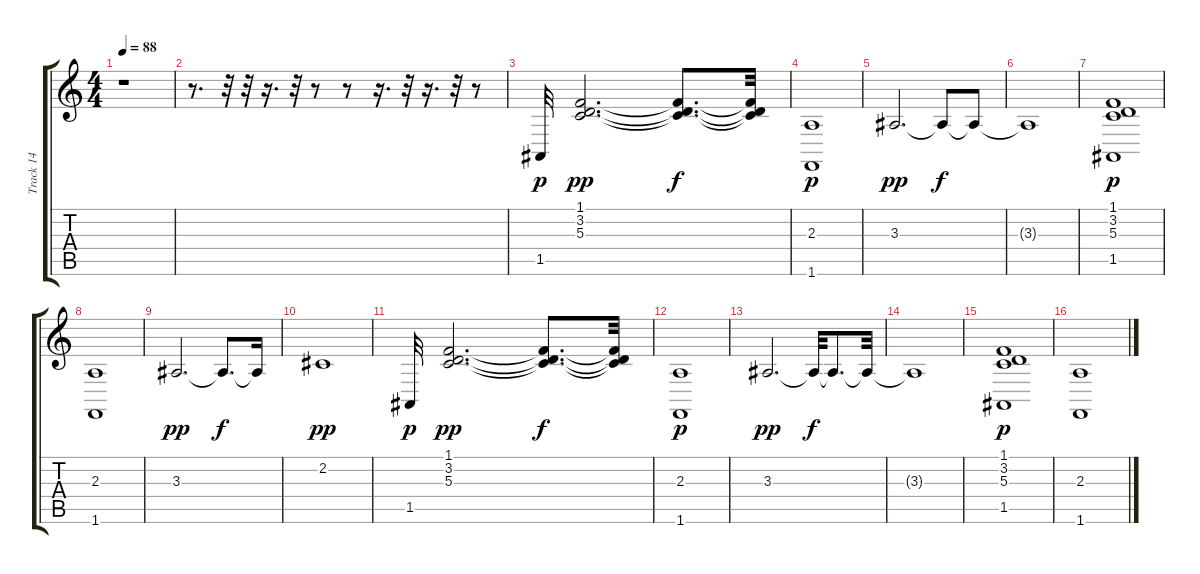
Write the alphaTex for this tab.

\track ("Track 14" "Track 14") {instrument synthstrings1}
\staff {score tabs}
\tuning (E4 B3 G3 D3 A2 E2) {hide}
\ts (4 4)
\tempo 88
\clef g2
\ks c
r.1{dy mp} |
r.8{d} r.32 r.32 r.16{d} r.32 r.8 r.8 r.16{d} r.32 r.16{d} r.32 r.8 |
1.5.32{dy p} (1.1 3.2 5.3).2{d dy pp} (1.1{t} 3.2{t} 5.3{t}).8{d dy f} (1.1{t} 3.2{t} 5.3{t}).32 |
(2.3 1.6).1{dy p} |
3.3.2{d dy pp} 3.3{t}.8{dy f} 3.3{t}.8 |
3.3{t}.1 |
(1.1 3.2 5.3 1.5).1{dy p} |
(2.3 1.6).1 |
3.3.2{d dy pp} 3.3{t}.8{d dy f} 3.3{t}.16 |
2.2.1{dy pp} |
1.5.32{dy p} (1.1 3.2 5.3).2{d dy pp} (1.1{t} 3.2{t} 5.3{t}).8{d dy f} (1.1{t} 3.2{t} 5.3{t}).32 |
(2.3 1.6).1{dy p} |
3.3.2{d dy pp} 3.3{t}.32{dy f} 3.3{t}.8{d} 3.3{t}.32 |
3.3{t}.1 |
(1.1 3.2 5.3 1.5).1{dy p} |
(2.3 1.6).1
